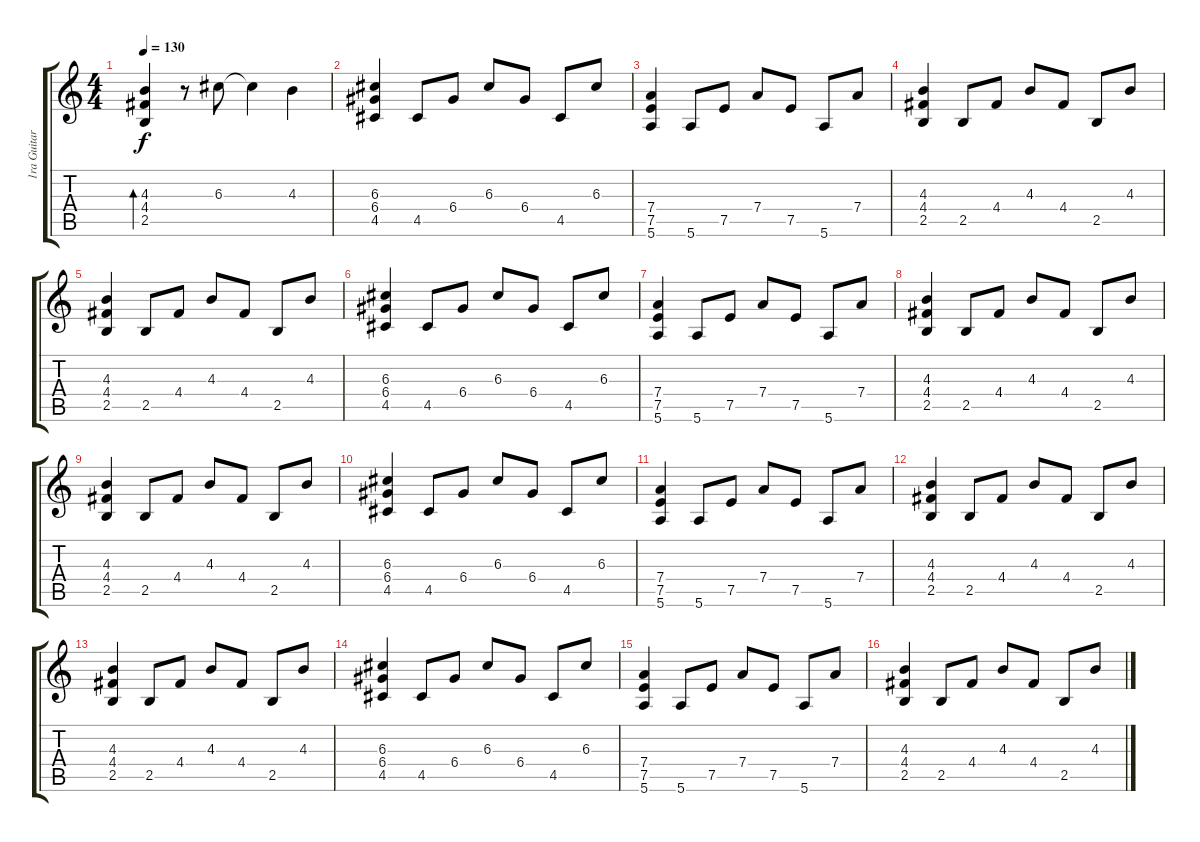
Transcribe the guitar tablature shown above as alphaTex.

\track ("1ra Guitarra" "1ra Guitar") {instrument distortionguitar}
\staff {score tabs}
\tuning (E4 B3 G3 D3 A2 E2) {hide}
\ts (4 4)
\tempo 130
\clef g2
\ks c
(4.3 4.4 2.5).4{bd 240 dy f} r.8 6.3.8 6.3{t}.4 4.3.4 |
(6.3 6.4 4.5).4 4.5.8 6.4.8 6.3.8 6.4.8 4.5.8 6.3.8 |
(7.4 7.5 5.6).4 5.6.8 7.5.8 7.4.8 7.5.8 5.6.8 7.4.8 |
(4.3 4.4 2.5).4 2.5.8 4.4.8 4.3.8 4.4.8 2.5.8 4.3.8 |
(4.3 4.4 2.5).4 2.5.8 4.4.8 4.3.8 4.4.8 2.5.8 4.3.8 |
(6.3 6.4 4.5).4 4.5.8 6.4.8 6.3.8 6.4.8 4.5.8 6.3.8 |
(7.4 7.5 5.6).4 5.6.8 7.5.8 7.4.8 7.5.8 5.6.8 7.4.8 |
(4.3 4.4 2.5).4 2.5.8 4.4.8 4.3.8 4.4.8 2.5.8 4.3.8 |
(4.3 4.4 2.5).4 2.5.8 4.4.8 4.3.8 4.4.8 2.5.8 4.3.8 |
(6.3 6.4 4.5).4 4.5.8 6.4.8 6.3.8 6.4.8 4.5.8 6.3.8 |
(7.4 7.5 5.6).4 5.6.8 7.5.8 7.4.8 7.5.8 5.6.8 7.4.8 |
(4.3 4.4 2.5).4 2.5.8 4.4.8 4.3.8 4.4.8 2.5.8 4.3.8 |
(4.3 4.4 2.5).4 2.5.8 4.4.8 4.3.8 4.4.8 2.5.8 4.3.8 |
(6.3 6.4 4.5).4 4.5.8 6.4.8 6.3.8 6.4.8 4.5.8 6.3.8 |
(7.4 7.5 5.6).4 5.6.8 7.5.8 7.4.8 7.5.8 5.6.8 7.4.8 |
(4.3 4.4 2.5).4 2.5.8 4.4.8 4.3.8 4.4.8 2.5.8 4.3.8
